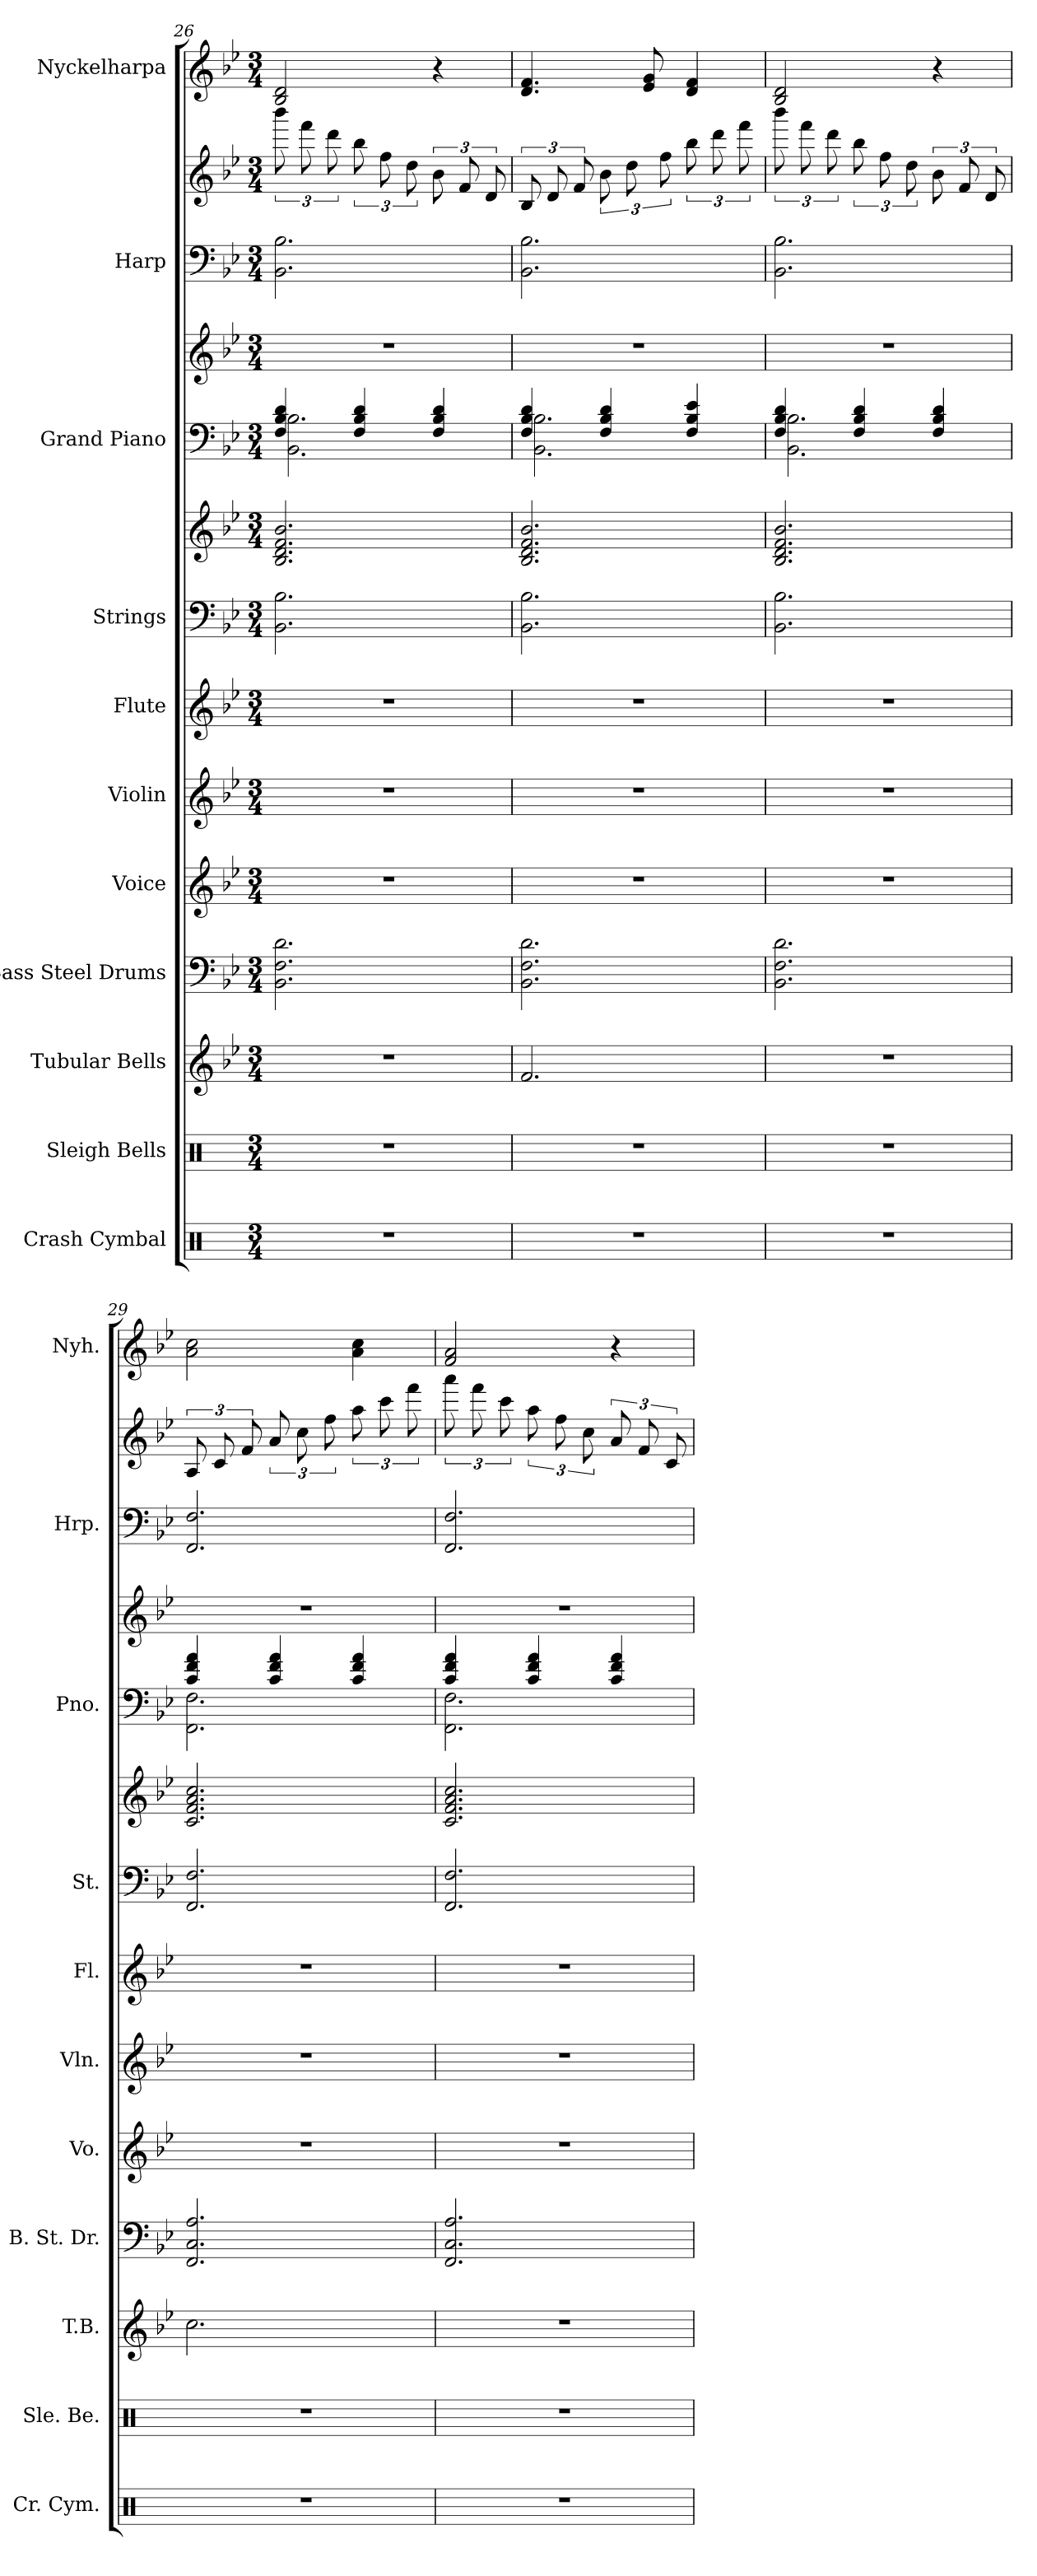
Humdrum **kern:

**kern	**kern	**kern	**kern	**kern	**kern	**kern	**kern	**kern	**kern	**kern	**kern	**kern	**kern
*part11	*part10	*part9	*part8	*part7	*part6	*part5	*part4	*part4	*part3	*part3	*part2	*part2	*part1
*staff14	*staff13	*staff12	*staff11	*staff10	*staff9	*staff8	*staff7	*staff6	*staff5	*staff4	*staff3	*staff2	*staff1
*I"Crash Cymbal	*I"Sleigh Bells	*I"Tubular Bells	*I"Bass Steel Drums	*I"Voice	*I"Violin	*I"Flute	*I"Strings	*	*I"Grand Piano	*	*I"Harp	*	*I"Nyckelharpa
*I'Cr. Cym.	*I'Sle. Be.	*I'T.B.	*I'B. St. Dr.	*I'Vo.	*I'Vln.	*I'Fl.	*I'St.	*	*I'Pno.	*	*I'Hrp.	*	*I'Nyh.
*clefX	*clefX	*clefG2	*clefF4	*clefG2	*clefG2	*clefG2	*clefF4	*clefG2	*clefF4	*clefG2	*clefF4	*clefG2	*clefG2
*k[]	*k[]	*k[b-e-]	*k[b-e-]	*k[b-e-]	*k[b-e-]	*k[b-e-]	*k[b-e-]	*k[b-e-]	*k[b-e-]	*k[b-e-]	*k[b-e-]	*k[b-e-]	*k[b-e-]
*M3/4	*M3/4	*M3/4	*M3/4	*M3/4	*M3/4	*M3/4	*M3/4	*M3/4	*M3/4	*M3/4	*M3/4	*M3/4	*M3/4
=26	=26	=26	=26	=26	=26	=26	=26	=26	=26	=26	=26	=26	=26
*	*	*	*	*	*	*	*	*	*^	*	*	*	*
2.r	2.r	2.r	2.BB-\ 2.F\ 2.d\	2.r	2.r	2.r	2.BB-\ 2.B-\	2.B-/ 2.d/ 2.f/ 2.b-/	4F/ 4B-/ 4d/	2.BB-\ 2.B-\	2.r	2.BB-\ 2.B-\	12bbb-\	2B-/ 2d/
.	.	.	.	.	.	.	.	.	.	.	.	.	12fff\	.
.	.	.	.	.	.	.	.	.	.	.	.	.	12ddd\	.
.	.	.	.	.	.	.	.	.	4F/ 4B-/ 4d/	.	.	.	12bb-\	.
.	.	.	.	.	.	.	.	.	.	.	.	.	12ff\	.
.	.	.	.	.	.	.	.	.	.	.	.	.	12dd\	.
.	.	.	.	.	.	.	.	.	4F/ 4B-/ 4d/	.	.	.	12b-\	4r
.	.	.	.	.	.	.	.	.	.	.	.	.	12f/	.
.	.	.	.	.	.	.	.	.	.	.	.	.	12d/	.
!!LO:PB:g=z
=27	=27	=27	=27	=27	=27	=27	=27	=27	=27	=27	=27	=27	=27	=27
2.r	2.r	2.f/	2.BB-\ 2.F\ 2.d\	2.r	2.r	2.r	2.BB-\ 2.B-\	2.B-/ 2.d/ 2.f/ 2.b-/	4F/ 4B-/ 4d/	2.BB-\ 2.B-\	2.r	2.BB-\ 2.B-\	12B-/	4.d/ 4.f/
.	.	.	.	.	.	.	.	.	.	.	.	.	12d/	.
.	.	.	.	.	.	.	.	.	.	.	.	.	12f/	.
.	.	.	.	.	.	.	.	.	4F/ 4B-/ 4d/	.	.	.	12b-\	.
.	.	.	.	.	.	.	.	.	.	.	.	.	12dd\	.
.	.	.	.	.	.	.	.	.	.	.	.	.	.	8e-/ 8g/
.	.	.	.	.	.	.	.	.	.	.	.	.	12ff\	.
.	.	.	.	.	.	.	.	.	4F/ 4B-/ 4e-/	.	.	.	12bb-\	4d/ 4f/
.	.	.	.	.	.	.	.	.	.	.	.	.	12ddd\	.
.	.	.	.	.	.	.	.	.	.	.	.	.	12fff\	.
=28	=28	=28	=28	=28	=28	=28	=28	=28	=28	=28	=28	=28	=28	=28
2.r	2.r	2.r	2.BB-\ 2.F\ 2.d\	2.r	2.r	2.r	2.BB-\ 2.B-\	2.B-/ 2.d/ 2.f/ 2.b-/	4F/ 4B-/ 4d/	2.BB-\ 2.B-\	2.r	2.BB-\ 2.B-\	12bbb-\	2B-/ 2d/
.	.	.	.	.	.	.	.	.	.	.	.	.	12fff\	.
.	.	.	.	.	.	.	.	.	.	.	.	.	12ddd\	.
.	.	.	.	.	.	.	.	.	4F/ 4B-/ 4d/	.	.	.	12bb-\	.
.	.	.	.	.	.	.	.	.	.	.	.	.	12ff\	.
.	.	.	.	.	.	.	.	.	.	.	.	.	12dd\	.
.	.	.	.	.	.	.	.	.	4F/ 4B-/ 4d/	.	.	.	12b-\	4r
.	.	.	.	.	.	.	.	.	.	.	.	.	12f/	.
.	.	.	.	.	.	.	.	.	.	.	.	.	12d/	.
=29	=29	=29	=29	=29	=29	=29	=29	=29	=29	=29	=29	=29	=29	=29
2.r	2.r	2.cc\	2.FF/ 2.C/ 2.A/	2.r	2.r	2.r	2.FF/ 2.F/	2.c/ 2.f/ 2.a/ 2.cc/	4c/ 4f/ 4a/	2.FF\ 2.F\	2.r	2.FF/ 2.F/	12A/	2a\ 2cc\
.	.	.	.	.	.	.	.	.	.	.	.	.	12c/	.
.	.	.	.	.	.	.	.	.	.	.	.	.	12f/	.
.	.	.	.	.	.	.	.	.	4c/ 4f/ 4a/	.	.	.	12a/	.
.	.	.	.	.	.	.	.	.	.	.	.	.	12cc\	.
.	.	.	.	.	.	.	.	.	.	.	.	.	12ff\	.
.	.	.	.	.	.	.	.	.	4c/ 4f/ 4a/	.	.	.	12aa\	4a\ 4cc\
.	.	.	.	.	.	.	.	.	.	.	.	.	12ccc\	.
.	.	.	.	.	.	.	.	.	.	.	.	.	12fff\	.
!!LO:PB:g=z
=30	=30	=30	=30	=30	=30	=30	=30	=30	=30	=30	=30	=30	=30	=30
2.r	2.r	2.r	2.FF/ 2.C/ 2.A/	2.r	2.r	2.r	2.FF/ 2.F/	2.c/ 2.f/ 2.a/ 2.cc/	4c/ 4f/ 4a/	2.FF\ 2.F\	2.r	2.FF/ 2.F/	12aaa\	2f/ 2a/
.	.	.	.	.	.	.	.	.	.	.	.	.	12fff\	.
.	.	.	.	.	.	.	.	.	.	.	.	.	12ccc\	.
.	.	.	.	.	.	.	.	.	4c/ 4f/ 4a/	.	.	.	12aa\	.
.	.	.	.	.	.	.	.	.	.	.	.	.	12ff\	.
.	.	.	.	.	.	.	.	.	.	.	.	.	12cc\	.
.	.	.	.	.	.	.	.	.	4c/ 4f/ 4a/	.	.	.	12a/	4r
.	.	.	.	.	.	.	.	.	.	.	.	.	12f/	.
.	.	.	.	.	.	.	.	.	.	.	.	.	12c/	.
*	*	*	*	*	*	*	*	*	*v	*v	*	*	*	*
=	=	=	=	=	=	=	=	=	=	=	=	=	=
*-	*-	*-	*-	*-	*-	*-	*-	*-	*-	*-	*-	*-	*-
